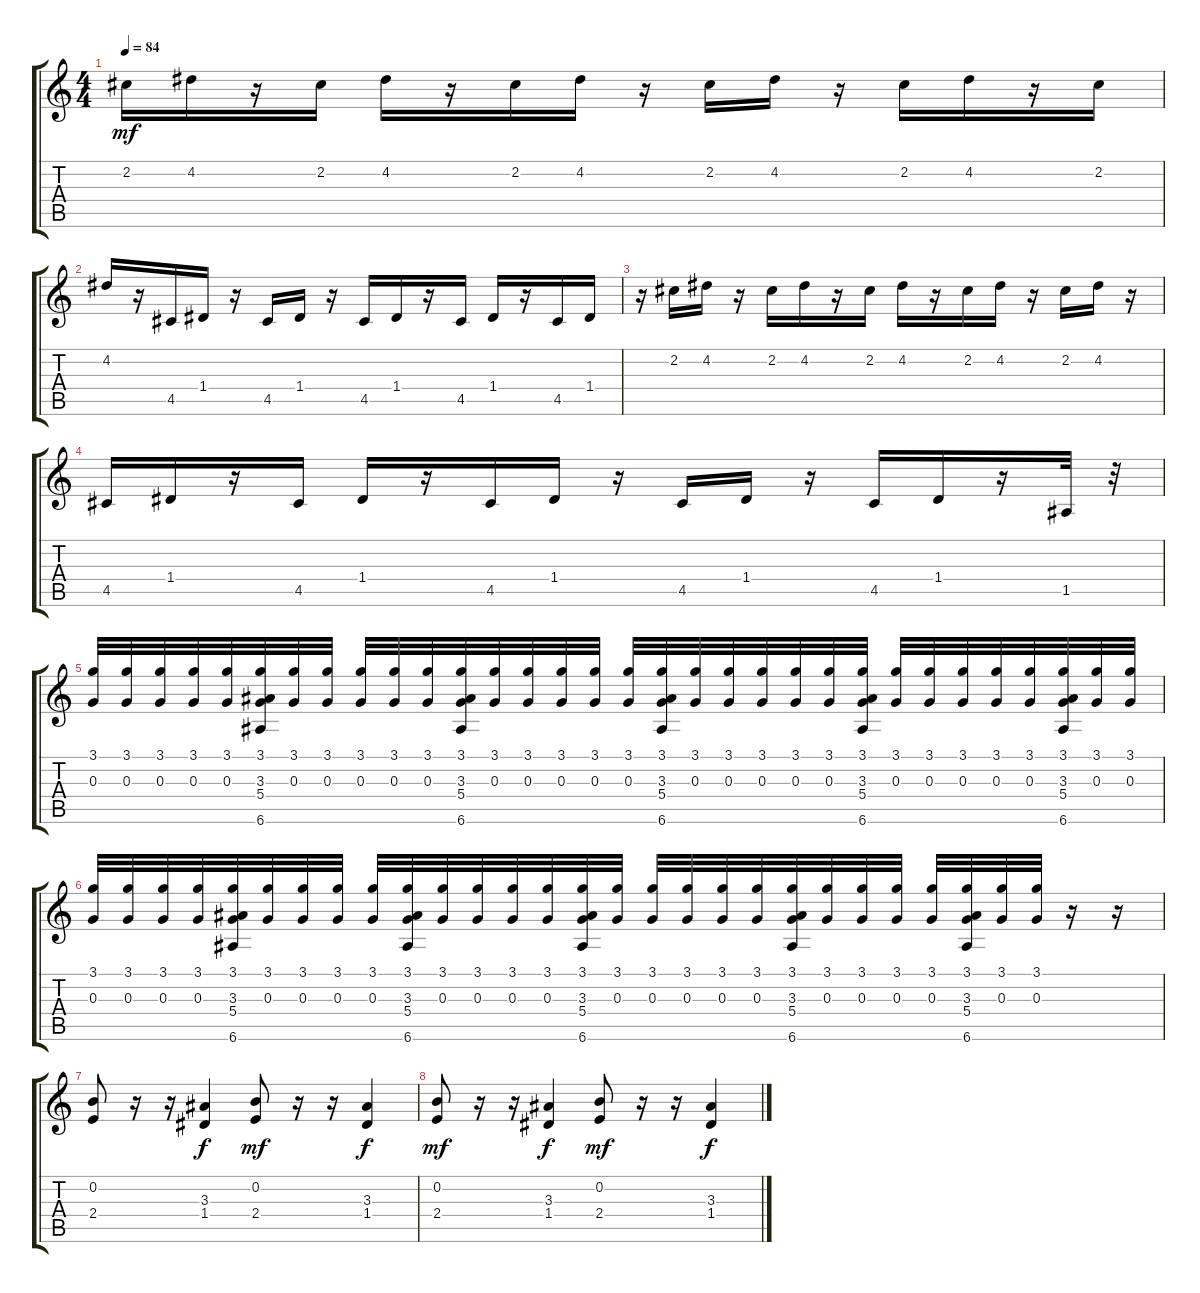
\track "" {instrument distortionguitar}
\staff {score tabs}
\tuning (E4 B3 G3 D3 A2 E2) {hide}
\ts (4 4)
\tempo 84
\clef g2
\ks c
2.2.16{dy mf} 4.2.16 r.16 2.2.16 4.2.16 r.16 2.2.16 4.2.16 r.16 2.2.16 4.2.16 r.16 2.2.16 4.2.16 r.16 2.2.16 |
4.2.16 r.16 4.5.16 1.4.16 r.16 4.5.16 1.4.16 r.16 4.5.16 1.4.16 r.16 4.5.16 1.4.16 r.16 4.5.16 1.4.16 |
r.16 2.2.16 4.2.16 r.16 2.2.16 4.2.16 r.16 2.2.16 4.2.16 r.16 2.2.16 4.2.16 r.16 2.2.16 4.2.16 r.16 |
4.5.16 1.4.16 r.16 4.5.16 1.4.16 r.16 4.5.16 1.4.16 r.16 4.5.16 1.4.16 r.16 4.5.16 1.4.16 r.16 1.5.32 r.32 |
(3.1 0.3).32 (3.1 0.3).32 (3.1 0.3).32 (3.1 0.3).32 (3.1 0.3).32 (3.1 3.3 5.4 6.6).32 (3.1 0.3).32 (3.1 0.3).32 (3.1 0.3).32 (3.1 0.3).32 (3.1 0.3).32 (3.1 3.3 5.4 6.6).32 (3.1 0.3).32 (3.1 0.3).32 (3.1 0.3).32 (3.1 0.3).32 (3.1 0.3).32 (3.1 3.3 5.4 6.6).32 (3.1 0.3).32 (3.1 0.3).32 (3.1 0.3).32 (3.1 0.3).32 (3.1 0.3).32 (3.1 3.3 5.4 6.6).32 (3.1 0.3).32 (3.1 0.3).32 (3.1 0.3).32 (3.1 0.3).32 (3.1 0.3).32 (3.1 3.3 5.4 6.6).32 (3.1 0.3).32 (3.1 0.3).32 |
(3.1 0.3).32 (3.1 0.3).32 (3.1 0.3).32 (3.1 0.3).32 (3.1 3.3 5.4 6.6).32 (3.1 0.3).32 (3.1 0.3).32 (3.1 0.3).32 (3.1 0.3).32 (3.1 3.3 5.4 6.6).32 (3.1 0.3).32 (3.1 0.3).32 (3.1 0.3).32 (3.1 0.3).32 (3.1 3.3 5.4 6.6).32 (3.1 0.3).32 (3.1 0.3).32 (3.1 0.3).32 (3.1 0.3).32 (3.1 0.3).32 (3.1 3.3 5.4 6.6).32 (3.1 0.3).32 (3.1 0.3).32 (3.1 0.3).32 (3.1 0.3).32 (3.1 3.3 5.4 6.6).32 (3.1 0.3).32 (3.1 0.3).32 r.16 r.16 |
(0.2 2.4).8 r.16 r.16 (3.3 1.4).4{dy f} (0.2 2.4).8{dy mf} r.16 r.16 (3.3 1.4).4{dy f} |
(0.2 2.4).8{dy mf} r.16 r.16 (3.3 1.4).4{dy f} (0.2 2.4).8{dy mf} r.16 r.16 (3.3 1.4).4{dy f}
